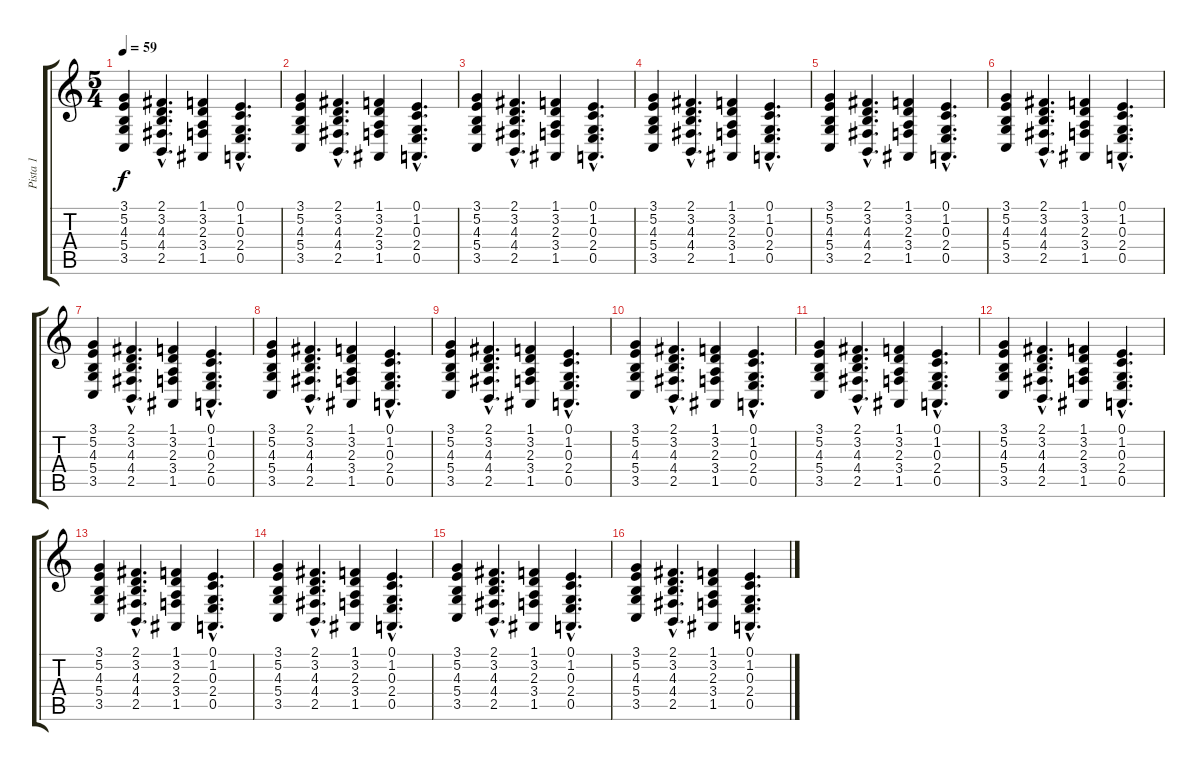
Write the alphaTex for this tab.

\track ("Pista 1" "Pista 1") {instrument electricpiano1}
\staff {score tabs}
\tuning (E4 B3 G3 D3 A2 E2) {hide}
\ts (5 4)
\tempo 59
\clef g2
\ks c
(3.1 5.2 4.3 5.4 3.5).4{dy f instrument electricpiano1} (2.1{hac} 3.2{hac} 4.3{hac} 4.4{hac} 2.5{hac}).4{d} (1.1 3.2 2.3 3.4 1.5).4 (0.1{hac} 1.2{hac} 0.3{hac} 2.4{hac} 0.5{hac}).4{d} |
(3.1 5.2 4.3 5.4 3.5).4 (2.1{hac} 3.2{hac} 4.3{hac} 4.4{hac} 2.5{hac}).4{d} (1.1 3.2 2.3 3.4 1.5).4 (0.1{hac} 1.2{hac} 0.3{hac} 2.4{hac} 0.5{hac}).4{d} |
(3.1 5.2 4.3 5.4 3.5).4 (2.1{hac} 3.2{hac} 4.3{hac} 4.4{hac} 2.5{hac}).4{d} (1.1 3.2 2.3 3.4 1.5).4 (0.1{hac} 1.2{hac} 0.3{hac} 2.4{hac} 0.5{hac}).4{d} |
(3.1 5.2 4.3 5.4 3.5).4 (2.1{hac} 3.2{hac} 4.3{hac} 4.4{hac} 2.5{hac}).4{d} (1.1 3.2 2.3 3.4 1.5).4 (0.1{hac} 1.2{hac} 0.3{hac} 2.4{hac} 0.5{hac}).4{d} |
(3.1 5.2 4.3 5.4 3.5).4 (2.1{hac} 3.2{hac} 4.3{hac} 4.4{hac} 2.5{hac}).4{d} (1.1 3.2 2.3 3.4 1.5).4 (0.1{hac} 1.2{hac} 0.3{hac} 2.4{hac} 0.5{hac}).4{d} |
(3.1 5.2 4.3 5.4 3.5).4 (2.1{hac} 3.2{hac} 4.3{hac} 4.4{hac} 2.5{hac}).4{d} (1.1 3.2 2.3 3.4 1.5).4 (0.1{hac} 1.2{hac} 0.3{hac} 2.4{hac} 0.5{hac}).4{d} |
(3.1 5.2 4.3 5.4 3.5).4 (2.1{hac} 3.2{hac} 4.3{hac} 4.4{hac} 2.5{hac}).4{d} (1.1 3.2 2.3 3.4 1.5).4 (0.1{hac} 1.2{hac} 0.3{hac} 2.4{hac} 0.5{hac}).4{d} |
(3.1 5.2 4.3 5.4 3.5).4 (2.1{hac} 3.2{hac} 4.3{hac} 4.4{hac} 2.5{hac}).4{d} (1.1 3.2 2.3 3.4 1.5).4 (0.1{hac} 1.2{hac} 0.3{hac} 2.4{hac} 0.5{hac}).4{d} |
(3.1 5.2 4.3 5.4 3.5).4 (2.1{hac} 3.2{hac} 4.3{hac} 4.4{hac} 2.5{hac}).4{d} (1.1 3.2 2.3 3.4 1.5).4 (0.1{hac} 1.2{hac} 0.3{hac} 2.4{hac} 0.5{hac}).4{d} |
(3.1 5.2 4.3 5.4 3.5).4 (2.1{hac} 3.2{hac} 4.3{hac} 4.4{hac} 2.5{hac}).4{d} (1.1 3.2 2.3 3.4 1.5).4 (0.1{hac} 1.2{hac} 0.3{hac} 2.4{hac} 0.5{hac}).4{d} |
(3.1 5.2 4.3 5.4 3.5).4 (2.1{hac} 3.2{hac} 4.3{hac} 4.4{hac} 2.5{hac}).4{d} (1.1 3.2 2.3 3.4 1.5).4 (0.1{hac} 1.2{hac} 0.3{hac} 2.4{hac} 0.5{hac}).4{d} |
(3.1 5.2 4.3 5.4 3.5).4 (2.1{hac} 3.2{hac} 4.3{hac} 4.4{hac} 2.5{hac}).4{d} (1.1 3.2 2.3 3.4 1.5).4 (0.1{hac} 1.2{hac} 0.3{hac} 2.4{hac} 0.5{hac}).4{d} |
(3.1 5.2 4.3 5.4 3.5).4 (2.1{hac} 3.2{hac} 4.3{hac} 4.4{hac} 2.5{hac}).4{d} (1.1 3.2 2.3 3.4 1.5).4 (0.1{hac} 1.2{hac} 0.3{hac} 2.4{hac} 0.5{hac}).4{d} |
(3.1 5.2 4.3 5.4 3.5).4 (2.1{hac} 3.2{hac} 4.3{hac} 4.4{hac} 2.5{hac}).4{d} (1.1 3.2 2.3 3.4 1.5).4 (0.1{hac} 1.2{hac} 0.3{hac} 2.4{hac} 0.5{hac}).4{d} |
(3.1 5.2 4.3 5.4 3.5).4 (2.1{hac} 3.2{hac} 4.3{hac} 4.4{hac} 2.5{hac}).4{d} (1.1 3.2 2.3 3.4 1.5).4 (0.1{hac} 1.2{hac} 0.3{hac} 2.4{hac} 0.5{hac}).4{d} |
(3.1 5.2 4.3 5.4 3.5).4 (2.1{hac} 3.2{hac} 4.3{hac} 4.4{hac} 2.5{hac}).4{d} (1.1 3.2 2.3 3.4 1.5).4 (0.1{hac} 1.2{hac} 0.3{hac} 2.4{hac} 0.5{hac}).4{d}
